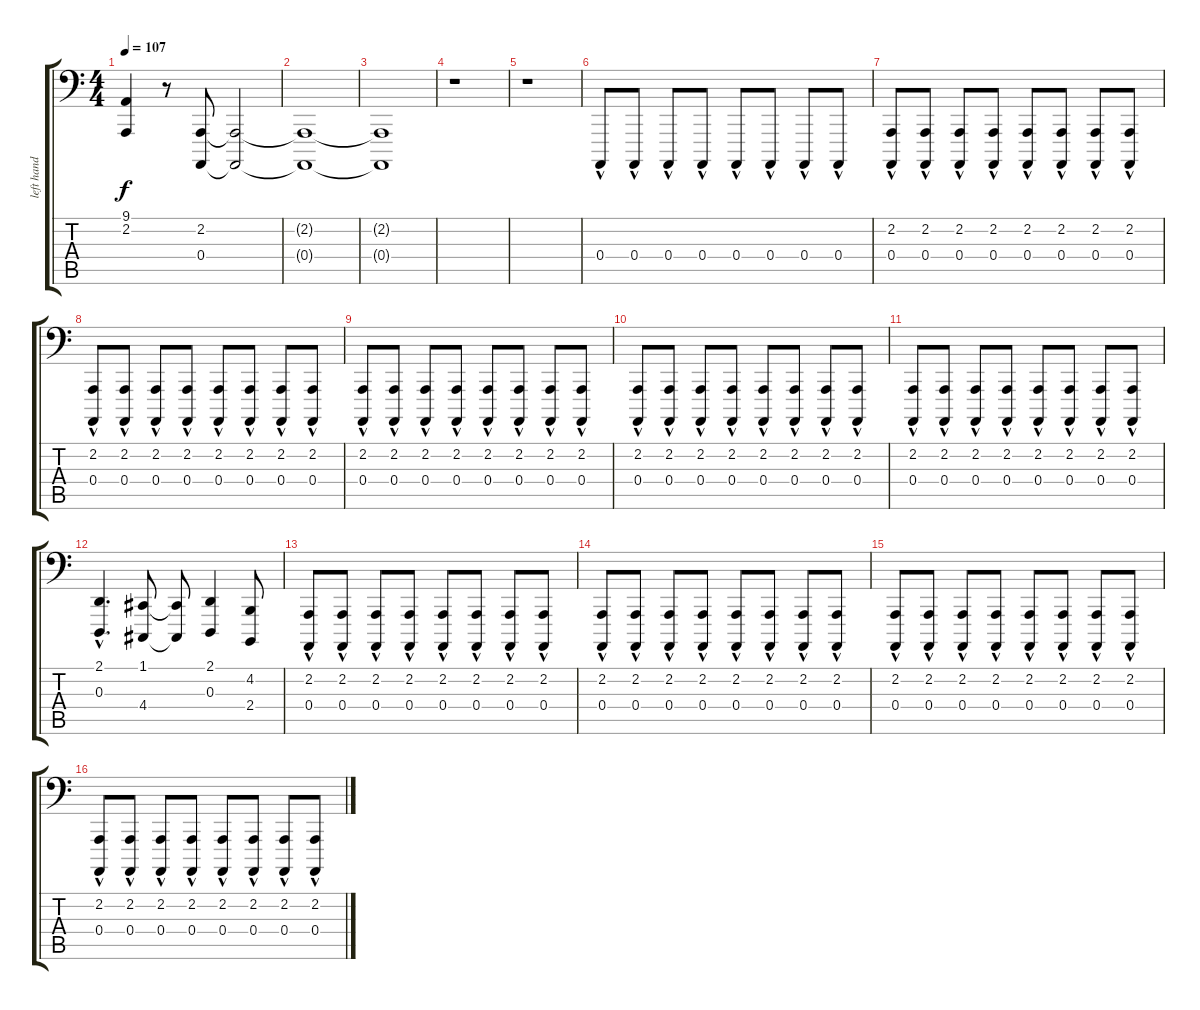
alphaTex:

\track ("left hand piano" "left hand ") {instrument acousticgrandpiano}
\staff {score tabs}
\tuning (C2 G1 D1 A0 E0 B-1) {hide}
\ts (4 4)
\tempo 107
\clef f4
\ks c
(9.1 2.2).4{dy f} r.8 (2.2 0.4).8 (2.2{t} 0.4{t}).2 |
(2.2{t} 0.4{t}).1 |
(2.2{t} 0.4{t}).1 |
r.1 |
r.1 |
0.4{hac}.8 0.4{hac}.8 0.4{hac}.8 0.4{hac}.8 0.4{hac}.8 0.4{hac}.8 0.4{hac}.8 0.4{hac}.8 |
(2.2{hac} 0.4{hac}).8 (2.2{hac} 0.4{hac}).8 (2.2{hac} 0.4{hac}).8 (2.2{hac} 0.4{hac}).8 (2.2{hac} 0.4{hac}).8 (2.2{hac} 0.4{hac}).8 (2.2{hac} 0.4{hac}).8 (2.2{hac} 0.4{hac}).8 |
(2.2{hac} 0.4{hac}).8 (2.2{hac} 0.4{hac}).8 (2.2{hac} 0.4{hac}).8 (2.2{hac} 0.4{hac}).8 (2.2{hac} 0.4{hac}).8 (2.2{hac} 0.4{hac}).8 (2.2{hac} 0.4{hac}).8 (2.2{hac} 0.4{hac}).8 |
(2.2{hac} 0.4{hac}).8 (2.2{hac} 0.4{hac}).8 (2.2{hac} 0.4{hac}).8 (2.2{hac} 0.4{hac}).8 (2.2{hac} 0.4{hac}).8 (2.2{hac} 0.4{hac}).8 (2.2{hac} 0.4{hac}).8 (2.2{hac} 0.4{hac}).8 |
(2.2{hac} 0.4{hac}).8 (2.2{hac} 0.4{hac}).8 (2.2{hac} 0.4{hac}).8 (2.2{hac} 0.4{hac}).8 (2.2{hac} 0.4{hac}).8 (2.2{hac} 0.4{hac}).8 (2.2{hac} 0.4{hac}).8 (2.2{hac} 0.4{hac}).8 |
(2.2{hac} 0.4{hac}).8 (2.2{hac} 0.4{hac}).8 (2.2{hac} 0.4{hac}).8 (2.2{hac} 0.4{hac}).8 (2.2{hac} 0.4{hac}).8 (2.2{hac} 0.4{hac}).8 (2.2{hac} 0.4{hac}).8 (2.2{hac} 0.4{hac}).8 |
(2.1{hac} 0.3{hac}).4{d} (1.1 4.4).8 (1.1{t} 4.4{t}).8 (2.1 0.3).4 (4.2 2.4).8 |
(2.2{hac} 0.4{hac}).8 (2.2{hac} 0.4{hac}).8 (2.2{hac} 0.4{hac}).8 (2.2{hac} 0.4{hac}).8 (2.2{hac} 0.4{hac}).8 (2.2{hac} 0.4{hac}).8 (2.2{hac} 0.4{hac}).8 (2.2{hac} 0.4{hac}).8 |
(2.2{hac} 0.4{hac}).8 (2.2{hac} 0.4{hac}).8 (2.2{hac} 0.4{hac}).8 (2.2{hac} 0.4{hac}).8 (2.2{hac} 0.4{hac}).8 (2.2{hac} 0.4{hac}).8 (2.2{hac} 0.4{hac}).8 (2.2{hac} 0.4{hac}).8 |
(2.2{hac} 0.4{hac}).8 (2.2{hac} 0.4{hac}).8 (2.2{hac} 0.4{hac}).8 (2.2{hac} 0.4{hac}).8 (2.2{hac} 0.4{hac}).8 (2.2{hac} 0.4{hac}).8 (2.2{hac} 0.4{hac}).8 (2.2{hac} 0.4{hac}).8 |
(2.2{hac} 0.4{hac}).8 (2.2{hac} 0.4{hac}).8 (2.2{hac} 0.4{hac}).8 (2.2{hac} 0.4{hac}).8 (2.2{hac} 0.4{hac}).8 (2.2{hac} 0.4{hac}).8 (2.2{hac} 0.4{hac}).8 (2.2{hac} 0.4{hac}).8
